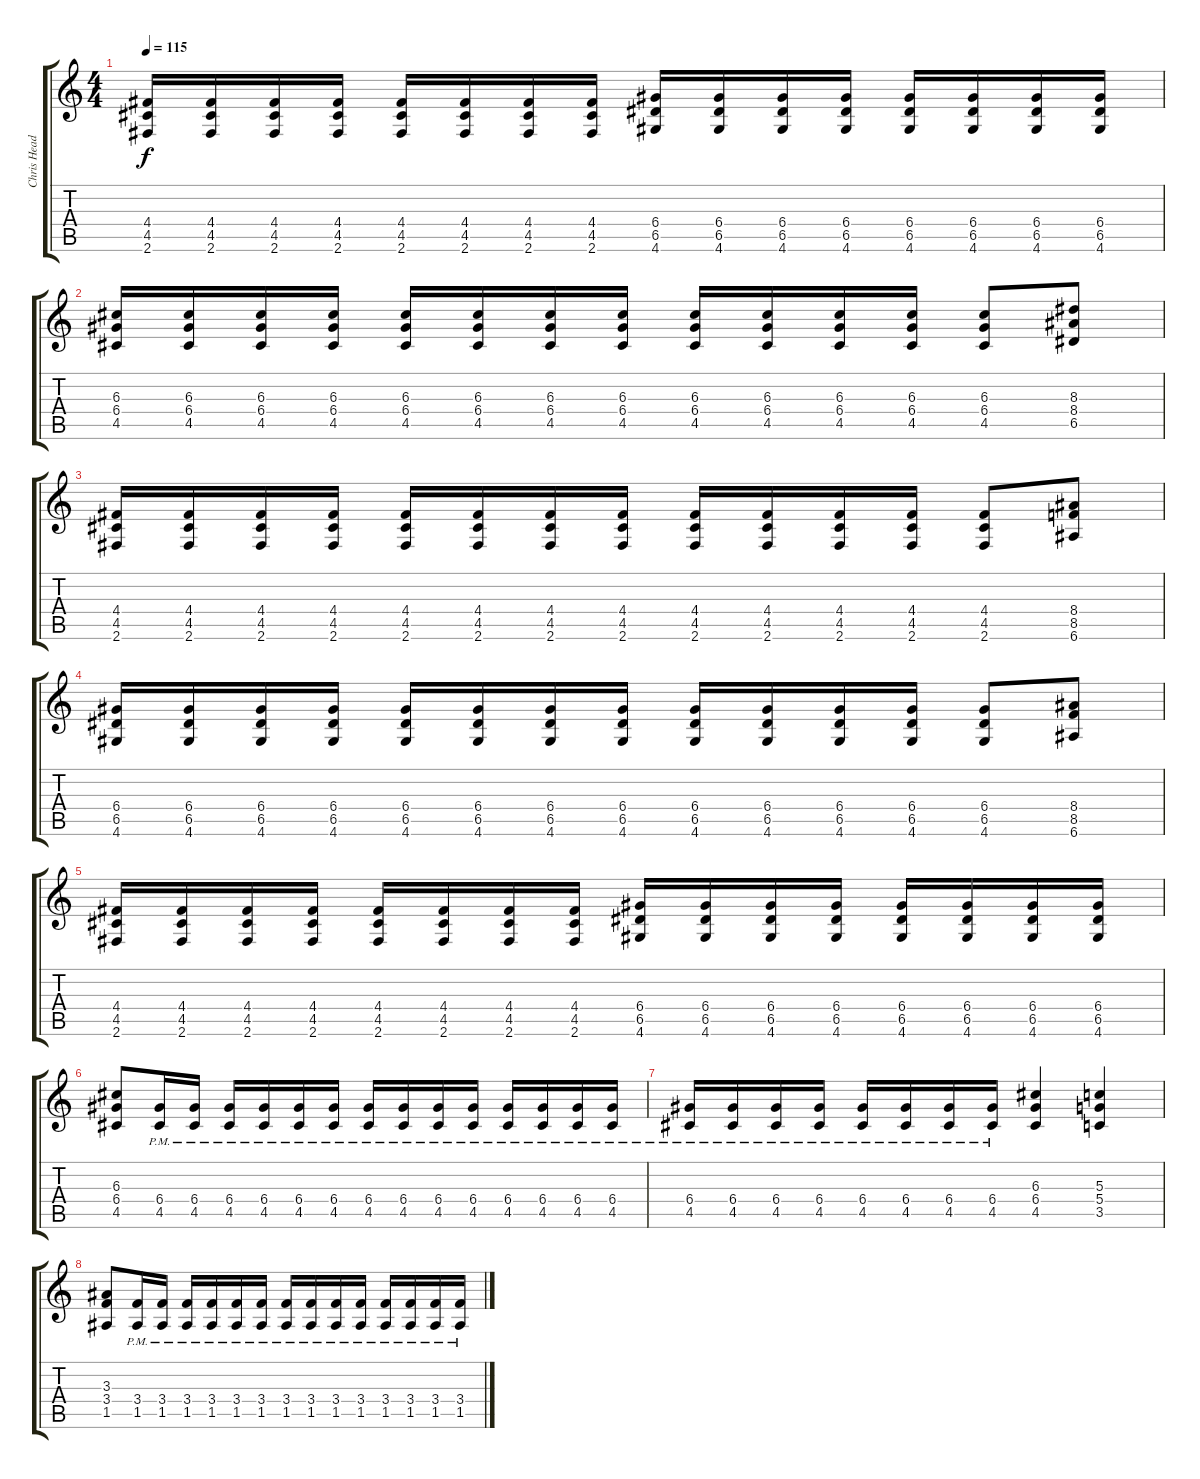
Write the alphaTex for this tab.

\track ("Chris Head" "Chris Head") {instrument overdrivenguitar}
\staff {score tabs}
\tuning (E4 B3 G3 D3 A2 E2) {hide}
\ts (4 4)
\tempo 115
\clef g2
\ks c
(4.4 4.5 2.6).16{dy f} (4.4 4.5 2.6).16 (4.4 4.5 2.6).16 (4.4 4.5 2.6).16 (4.4 4.5 2.6).16 (4.4 4.5 2.6).16 (4.4 4.5 2.6).16 (4.4 4.5 2.6).16 (6.4 6.5 4.6).16 (6.4 6.5 4.6).16 (6.4 6.5 4.6).16 (6.4 6.5 4.6).16 (6.4 6.5 4.6).16 (6.4 6.5 4.6).16 (6.4 6.5 4.6).16 (6.4 6.5 4.6).16 |
(6.3 6.4 4.5).16 (6.3 6.4 4.5).16 (6.3 6.4 4.5).16 (6.3 6.4 4.5).16 (6.3 6.4 4.5).16 (6.3 6.4 4.5).16 (6.3 6.4 4.5).16 (6.3 6.4 4.5).16 (6.3 6.4 4.5).16 (6.3 6.4 4.5).16 (6.3 6.4 4.5).16 (6.3 6.4 4.5).16 (6.3 6.4 4.5).8 (8.3 8.4 6.5).8 |
(4.4 4.5 2.6).16 (4.4 4.5 2.6).16 (4.4 4.5 2.6).16 (4.4 4.5 2.6).16 (4.4 4.5 2.6).16 (4.4 4.5 2.6).16 (4.4 4.5 2.6).16 (4.4 4.5 2.6).16 (4.4 4.5 2.6).16 (4.4 4.5 2.6).16 (4.4 4.5 2.6).16 (4.4 4.5 2.6).16 (4.4 4.5 2.6).8 (8.4 8.5 6.6).8 |
(6.4 6.5 4.6).16 (6.4 6.5 4.6).16 (6.4 6.5 4.6).16 (6.4 6.5 4.6).16 (6.4 6.5 4.6).16 (6.4 6.5 4.6).16 (6.4 6.5 4.6).16 (6.4 6.5 4.6).16 (6.4 6.5 4.6).16 (6.4 6.5 4.6).16 (6.4 6.5 4.6).16 (6.4 6.5 4.6).16 (6.4 6.5 4.6).8 (8.4 8.5 6.6).8 |
(4.4 4.5 2.6).16 (4.4 4.5 2.6).16 (4.4 4.5 2.6).16 (4.4 4.5 2.6).16 (4.4 4.5 2.6).16 (4.4 4.5 2.6).16 (4.4 4.5 2.6).16 (4.4 4.5 2.6).16 (6.4 6.5 4.6).16 (6.4 6.5 4.6).16 (6.4 6.5 4.6).16 (6.4 6.5 4.6).16 (6.4 6.5 4.6).16 (6.4 6.5 4.6).16 (6.4 6.5 4.6).16 (6.4 6.5 4.6).16 |
(6.3 6.4 4.5).8 (6.4{pm} 4.5{pm}).16 (6.4{pm} 4.5{pm}).16 (6.4{pm} 4.5{pm}).16 (6.4{pm} 4.5{pm}).16 (6.4{pm} 4.5{pm}).16 (6.4{pm} 4.5{pm}).16 (6.4{pm} 4.5{pm}).16 (6.4{pm} 4.5{pm}).16 (6.4{pm} 4.5{pm}).16 (6.4{pm} 4.5{pm}).16 (6.4{pm} 4.5{pm}).16 (6.4{pm} 4.5{pm}).16 (6.4{pm} 4.5{pm}).16 (6.4{pm} 4.5{pm}).16 |
(6.4{pm} 4.5{pm}).16 (6.4{pm} 4.5{pm}).16 (6.4{pm} 4.5{pm}).16 (6.4{pm} 4.5{pm}).16 (6.4{pm} 4.5{pm}).16 (6.4{pm} 4.5{pm}).16 (6.4{pm} 4.5{pm}).16 (6.4{pm} 4.5{pm}).16 (6.3 6.4 4.5).4 (5.3 5.4 3.5).4 |
(3.3 3.4 1.5).8 (3.4{pm} 1.5{pm}).16 (3.4{pm} 1.5{pm}).16 (3.4{pm} 1.5{pm}).16 (3.4{pm} 1.5{pm}).16 (3.4{pm} 1.5{pm}).16 (3.4{pm} 1.5{pm}).16 (3.4{pm} 1.5{pm}).16 (3.4{pm} 1.5{pm}).16 (3.4{pm} 1.5{pm}).16 (3.4{pm} 1.5{pm}).16 (3.4{pm} 1.5{pm}).16 (3.4{pm} 1.5{pm}).16 (3.4{pm} 1.5{pm}).16 (3.4{pm} 1.5{pm}).16
